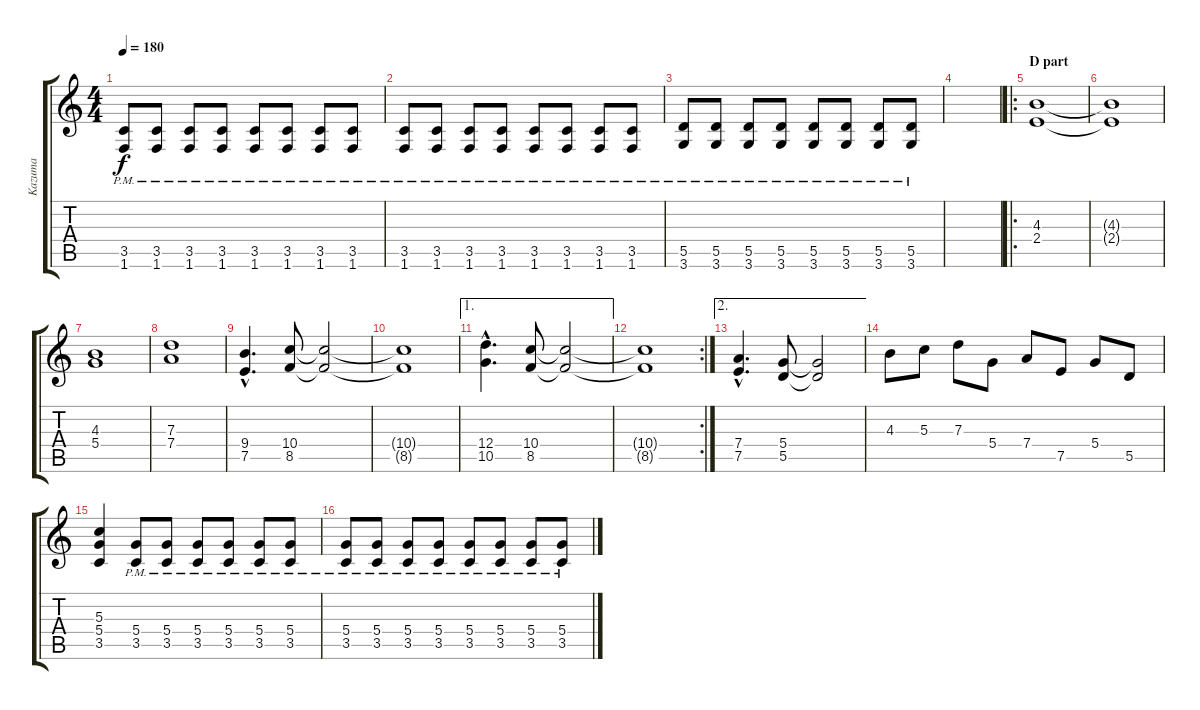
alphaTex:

\track ("Kazuma" "Kazuma") {instrument distortionguitar}
\staff {score tabs}
\tuning (E4 B3 G3 D3 A2 E2) {hide}
\ts (4 4)
\tempo 180
\clef g2
\ks c
(3.5{pm} 1.6{pm}).8{dy f} (3.5{pm} 1.6{pm}).8 (3.5{pm} 1.6{pm}).8 (3.5{pm} 1.6{pm}).8 (3.5{pm} 1.6{pm}).8 (3.5{pm} 1.6{pm}).8 (3.5{pm} 1.6{pm}).8 (3.5{pm} 1.6{pm}).8 |
(3.5{pm} 1.6{pm}).8 (3.5{pm} 1.6{pm}).8 (3.5{pm} 1.6{pm}).8 (3.5{pm} 1.6{pm}).8 (3.5{pm} 1.6{pm}).8 (3.5{pm} 1.6{pm}).8 (3.5{pm} 1.6{pm}).8 (3.5{pm} 1.6{pm}).8 |
(5.5{pm} 3.6{pm}).8 (5.5{pm} 3.6{pm}).8 (5.5{pm} 3.6{pm}).8 (5.5{pm} 3.6{pm}).8 (5.5{pm} 3.6{pm}).8 (5.5{pm} 3.6{pm}).8 (5.5{pm} 3.6{pm}).8 (5.5{pm} 3.6{pm}).8 |
|
\ro
\section ("" "D part")
(4.3 2.4).1 |
(4.3{t} 2.4{t}).1 |
(4.3 5.4).1 |
(7.3 7.4).1 |
(9.4{hac} 7.5{hac}).4{d} (10.4 8.5).8 (10.4{t} 8.5{t}).2 |
(10.4{t} 8.5{t}).1 |
\ae 1
(12.4{hac} 10.5{hac}).4{d} (10.4 8.5).8 (10.4{t} 8.5{t}).2 |
\rc 2
(10.4{t} 8.5{t}).1 |
\ae 2
(7.4{hac} 7.5{hac}).4{d} (5.4 5.5).8 (5.4{t} 5.5{t}).2 |
4.3.8 5.3.8 7.3.8 5.4.8 7.4.8 7.5.8 5.4.8 5.5.8 |
(5.3 5.4 3.5).4 (5.4{pm} 3.5{pm}).8 (5.4{pm} 3.5{pm}).8 (5.4{pm} 3.5{pm}).8 (5.4{pm} 3.5{pm}).8 (5.4{pm} 3.5{pm}).8 (5.4{pm} 3.5{pm}).8 |
(5.4{pm} 3.5{pm}).8 (5.4{pm} 3.5{pm}).8 (5.4{pm} 3.5{pm}).8 (5.4{pm} 3.5{pm}).8 (5.4{pm} 3.5{pm}).8 (5.4{pm} 3.5{pm}).8 (5.4{pm} 3.5{pm}).8 (5.4{pm} 3.5{pm}).8
